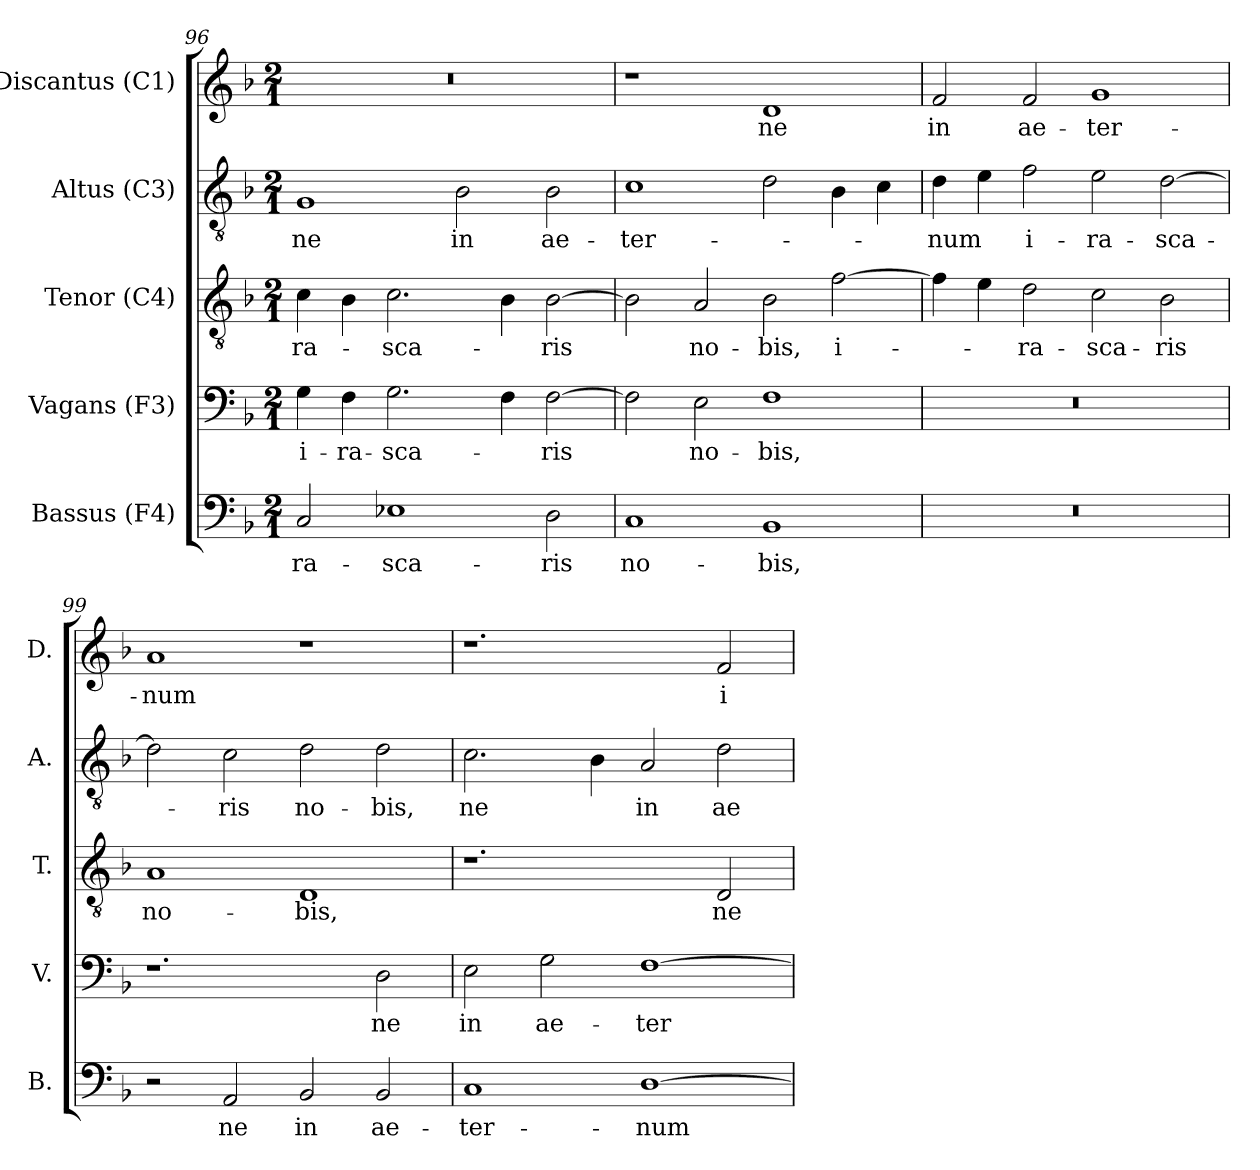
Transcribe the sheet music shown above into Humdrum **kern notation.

**kern	**text	**kern	**text	**kern	**text	**kern	**text	**kern	**text
*part5	*part5	*part4	*part4	*part3	*part3	*part2	*part2	*part1	*part1
*staff5	*staff5	*staff4	*staff4	*staff3	*staff3	*staff2	*staff2	*staff1	*staff1
*I"Bassus (F4)	*	*I"Vagans (F3)	*	*I"Tenor (C4)	*	*I"Altus (C3)	*	*I"Discantus (C1)	*
*I'B.	*	*I'V.	*	*I'T.	*	*I'A.	*	*I'D.	*
*clefF4	*	*clefF4	*	*clefGv2	*	*clefGv2	*	*clefG2	*
*	*	*ITrd7c12	*	*ITrd7c12	*	*ITrd7c12	*	*	*
*k[b-]	*	*k[b-]	*	*k[b-]	*	*k[b-]	*	*k[b-]	*
*F:	*	*F:	*	*F:	*	*F:	*	*F:	*
*M2/1	*	*M2/1	*	*M2/1	*	*M2/1	*	*M2/1	*
=96	=96	=96	=96	=96	=96	=96	=96	=96	=96
!	!LO:LY:b:color=#000000	!	!	!	!	!	!	!	!
!	!	!	!LO:LY:b:color=#000000	!	!	!	!	!	!
!	!	!	!	!	!LO:LY:b:color=#000000	!	!	!	!
!	!	!	!	!	!	!	!LO:LY:b:color=#000000	!LO:N:vis=1	!
2Ci/	-ra-	4GGi\	i-	4Ci\	-ra-	1GGi	ne	0r	.
!	!	!	!LO:LY:b:color=#000000	!	!	!	!	!	!
.	.	4FFi\	-ra-	4BB-i\	.	.	.	.	.
!	!LO:LY:b:color=#000000	!	!	!	!	!	!	!	!
!	!	!	!LO:LY:b:color=#000000	!	!	!	!	!	!
!	!	!	!	!	!LO:LY:b:color=#000000	!	!	!	!
1E-i	-sca-	2.GGi\	-sca-	2.Ci\	-sca-	.	.	.	.
!	!	!	!	!	!	!	!LO:LY:b:color=#000000	!	!
.	.	.	.	.	.	2BB-i\	in	.	.
.	.	4FFi\	.	4BB-i\	.	.	.	.	.
!	!LO:LY:b:color=#000000	!	!	!	!	!	!	!	!
!	!	!	!LO:LY:b:color=#000000	!	!	!	!	!	!
!	!	!	!	!	!LO:LY:b:color=#000000	!	!	!	!
!	!	!	!	!	!	!	!LO:LY:b:color=#000000	!	!
2Di\	-ris	[2FFi\	-ris	[2BB-i\	-ris	2BB-i\	ae-	.	.
=97	=97	=97	=97	=97	=97	=97	=97	=97	=97
!	!LO:LY:b:color=#000000	!	!	!	!	!	!	!	!
!	!	!	!	!	!	!	!LO:LY:b:color=#000000	!	!
1Ci	no-	2FFi\]	.	2BB-i\]	.	1Ci	-ter-	1r	.
!	!	!	!LO:LY:b:color=#000000	!	!	!	!	!	!
!	!	!	!	!	!LO:LY:b:color=#000000	!	!	!	!
.	.	2EEi\	no-	2AAi/	no-	.	.	.	.
!	!LO:LY:b:color=#000000	!	!	!	!	!	!	!	!
!	!	!	!LO:LY:b:color=#000000	!	!	!	!	!	!
!	!	!	!	!	!LO:LY:b:color=#000000	!	!	!	!
!	!	!	!	!	!	!	!	!	!LO:LY:b:color=#000000
1BB-i	-bis,	1FFi	-bis,	2BB-i\	-bis,	2Di\	.	1di	ne
!	!	!	!	!	!LO:LY:b:color=#000000	!	!	!	!
.	.	.	.	[2Fi\	i-	4BB-i\	.	.	.
.	.	.	.	.	.	4Ci\	.	.	.
=98	=98	=98	=98	=98	=98	=98	=98	=98	=98
!LO:N:vis=1	!	!LO:N:vis=1	!	!	!	!	!	!	!
!	!	!	!	!	!	!	!LO:LY:b:color=#000000	!	!
!	!	!	!	!	!	!	!	!	!LO:LY:b:color=#000000
0r	.	0r	.	4Fi\]	.	4Di\	-num	2fi/	in
.	.	.	.	4Ei\	.	4Ei\	.	.	.
!	!	!	!	!	!LO:LY:b:color=#000000	!	!	!	!
!	!	!	!	!	!	!	!LO:LY:b:color=#000000	!	!
!	!	!	!	!	!	!	!	!	!LO:LY:b:color=#000000
.	.	.	.	2Di\	-ra-	2Fi\	i-	2fi/	ae-
!	!	!	!	!	!LO:LY:b:color=#000000	!	!	!	!
!	!	!	!	!	!	!	!LO:LY:b:color=#000000	!	!
!	!	!	!	!	!	!	!	!	!LO:LY:b:color=#000000
.	.	.	.	2Ci\	-sca-	2Ei\	-ra-	1gi	-ter-
!	!	!	!	!	!LO:LY:b:color=#000000	!	!	!	!
!	!	!	!	!	!	!	!LO:LY:b:color=#000000	!	!
.	.	.	.	2BB-i\	-ris	[2Di\	-sca-	.	.
!!LO:PB:g=z
=99	=99	=99	=99	=99	=99	=99	=99	=99	=99
!	!	!	!	!	!LO:LY:b:color=#000000	!	!	!	!
!	!	!	!	!	!	!	!	!	!LO:LY:b:color=#000000
2r	.	1.r	.	1AAi	no-	2Di\]	.	1ai	-num
!	!LO:LY:b:color=#000000	!	!	!	!	!	!	!	!
!	!	!	!	!	!	!	!LO:LY:b:color=#000000	!	!
2AAi/	ne	.	.	.	.	2Ci\	-ris	.	.
!	!LO:LY:b:color=#000000	!	!	!	!	!	!	!	!
!	!	!	!	!	!LO:LY:b:color=#000000	!	!	!	!
!	!	!	!	!	!	!	!LO:LY:b:color=#000000	!	!
2BB-i/	in	.	.	1DDi	-bis,	2Di\	no-	1r	.
!	!LO:LY:b:color=#000000	!	!	!	!	!	!	!	!
!	!	!	!LO:LY:b:color=#000000	!	!	!	!	!	!
!	!	!	!	!	!	!	!LO:LY:b:color=#000000	!	!
2BB-i/	ae-	2DDi\	ne	.	.	2Di\	-bis,	.	.
=100	=100	=100	=100	=100	=100	=100	=100	=100	=100
!	!LO:LY:b:color=#000000	!	!	!	!	!	!	!	!
!	!	!	!LO:LY:b:color=#000000	!	!	!	!	!	!
!	!	!	!	!	!	!	!LO:LY:b:color=#000000	!	!
1Ci	-ter-	2EEi\	in	1.r	.	2.Ci\	ne	1.r	.
!	!	!	!LO:LY:b:color=#000000	!	!	!	!	!	!
.	.	2GGi\	ae-	.	.	.	.	.	.
.	.	.	.	.	.	4BB-i\	.	.	.
!	!LO:LY:b:color=#000000	!	!	!	!	!	!	!	!
!	!	!	!LO:LY:b:color=#000000	!	!	!	!	!	!
!	!	!	!	!	!	!	!LO:LY:b:color=#000000	!	!
[1Di	-num	[1FFi	-ter-	.	.	2AAi/	in	.	.
!	!	!	!	!	!LO:LY:b:color=#000000	!	!	!	!
!	!	!	!	!	!	!	!LO:LY:b:color=#000000	!	!
!	!	!	!	!	!	!	!	!	!LO:LY:b:color=#000000
.	.	.	.	2DDi/	ne	2Di\	ae-	2fi/	i-
=	=	=	=	=	=	=	=	=	=
*-	*-	*-	*-	*-	*-	*-	*-	*-	*-
